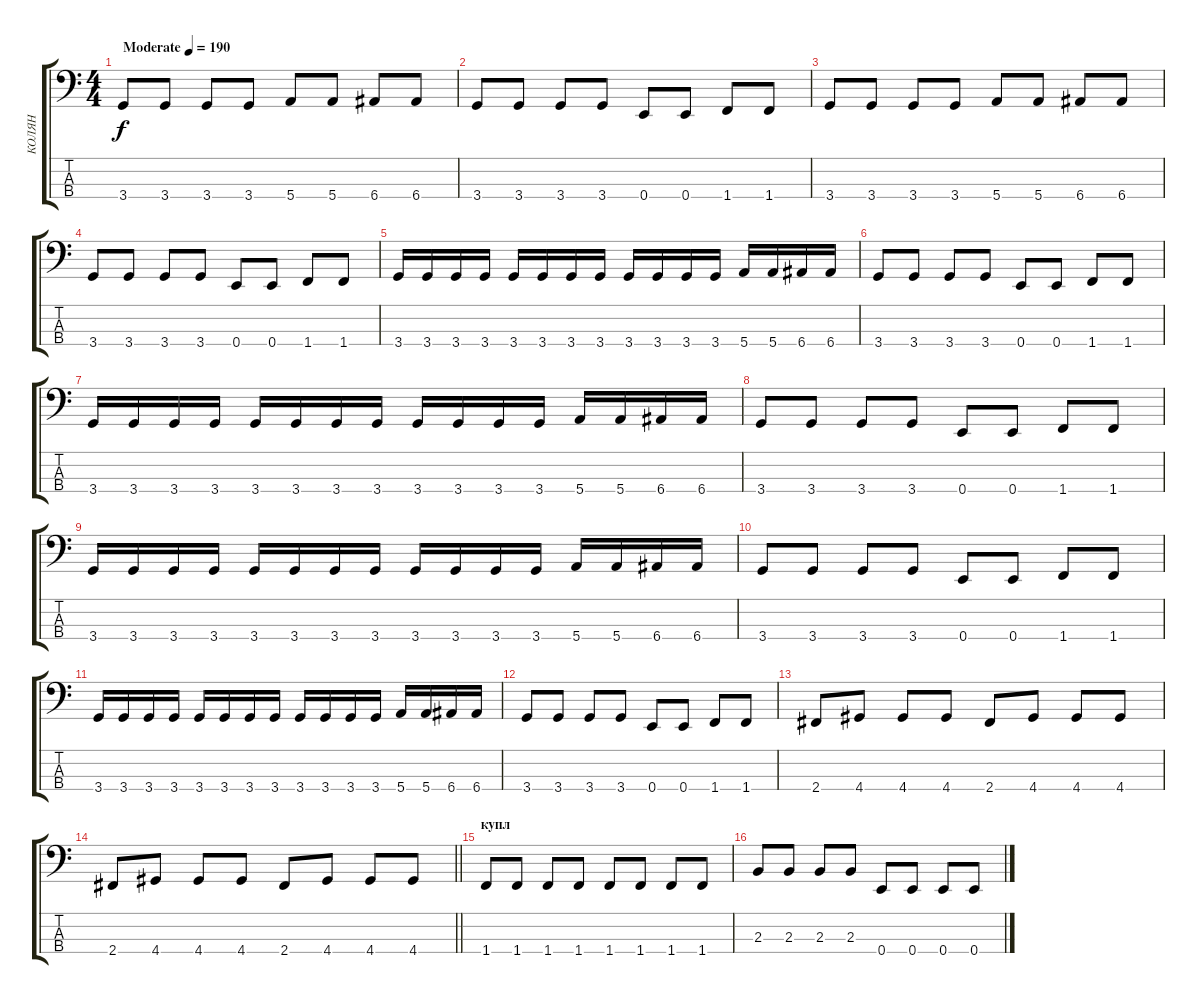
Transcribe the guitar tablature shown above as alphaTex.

\track ("КОЛЯН" "КОЛЯН") {instrument electricbassfinger}
\staff {score tabs}
\tuning (G2 D2 A1 E1) {hide}
\ts (4 4)
\tempo (190 "Moderate")
\clef f4
\ks c
3.4.8{dy f instrument electricbassfinger} 3.4.8 3.4.8 3.4.8 5.4.8 5.4.8 6.4.8 6.4.8 |
3.4.8 3.4.8 3.4.8 3.4.8 0.4.8 0.4.8 1.4.8 1.4.8 |
3.4.8 3.4.8 3.4.8 3.4.8 5.4.8 5.4.8 6.4.8 6.4.8 |
3.4.8 3.4.8 3.4.8 3.4.8 0.4.8 0.4.8 1.4.8 1.4.8 |
3.4.16 3.4.16 3.4.16 3.4.16 3.4.16 3.4.16 3.4.16 3.4.16 3.4.16 3.4.16 3.4.16 3.4.16 5.4.16 5.4.16 6.4.16 6.4.16 |
3.4.8 3.4.8 3.4.8 3.4.8 0.4.8 0.4.8 1.4.8 1.4.8 |
3.4.16 3.4.16 3.4.16 3.4.16 3.4.16 3.4.16 3.4.16 3.4.16 3.4.16 3.4.16 3.4.16 3.4.16 5.4.16 5.4.16 6.4.16 6.4.16 |
3.4.8 3.4.8 3.4.8 3.4.8 0.4.8 0.4.8 1.4.8 1.4.8 |
3.4.16 3.4.16 3.4.16 3.4.16 3.4.16 3.4.16 3.4.16 3.4.16 3.4.16 3.4.16 3.4.16 3.4.16 5.4.16 5.4.16 6.4.16 6.4.16 |
3.4.8 3.4.8 3.4.8 3.4.8 0.4.8 0.4.8 1.4.8 1.4.8 |
3.4.16 3.4.16 3.4.16 3.4.16 3.4.16 3.4.16 3.4.16 3.4.16 3.4.16 3.4.16 3.4.16 3.4.16 5.4.16 5.4.16 6.4.16 6.4.16 |
3.4.8 3.4.8 3.4.8 3.4.8 0.4.8 0.4.8 1.4.8 1.4.8 |
2.4.8 4.4.8 4.4.8 4.4.8 2.4.8 4.4.8 4.4.8 4.4.8 |
\barLineRight lightlight
2.4.8 4.4.8 4.4.8 4.4.8 2.4.8 4.4.8 4.4.8 4.4.8 |
\section ("" "купл")
1.4.8 1.4.8 1.4.8 1.4.8 1.4.8 1.4.8 1.4.8 1.4.8 |
2.3.8 2.3.8 2.3.8 2.3.8 0.4.8 0.4.8 0.4.8 0.4.8
